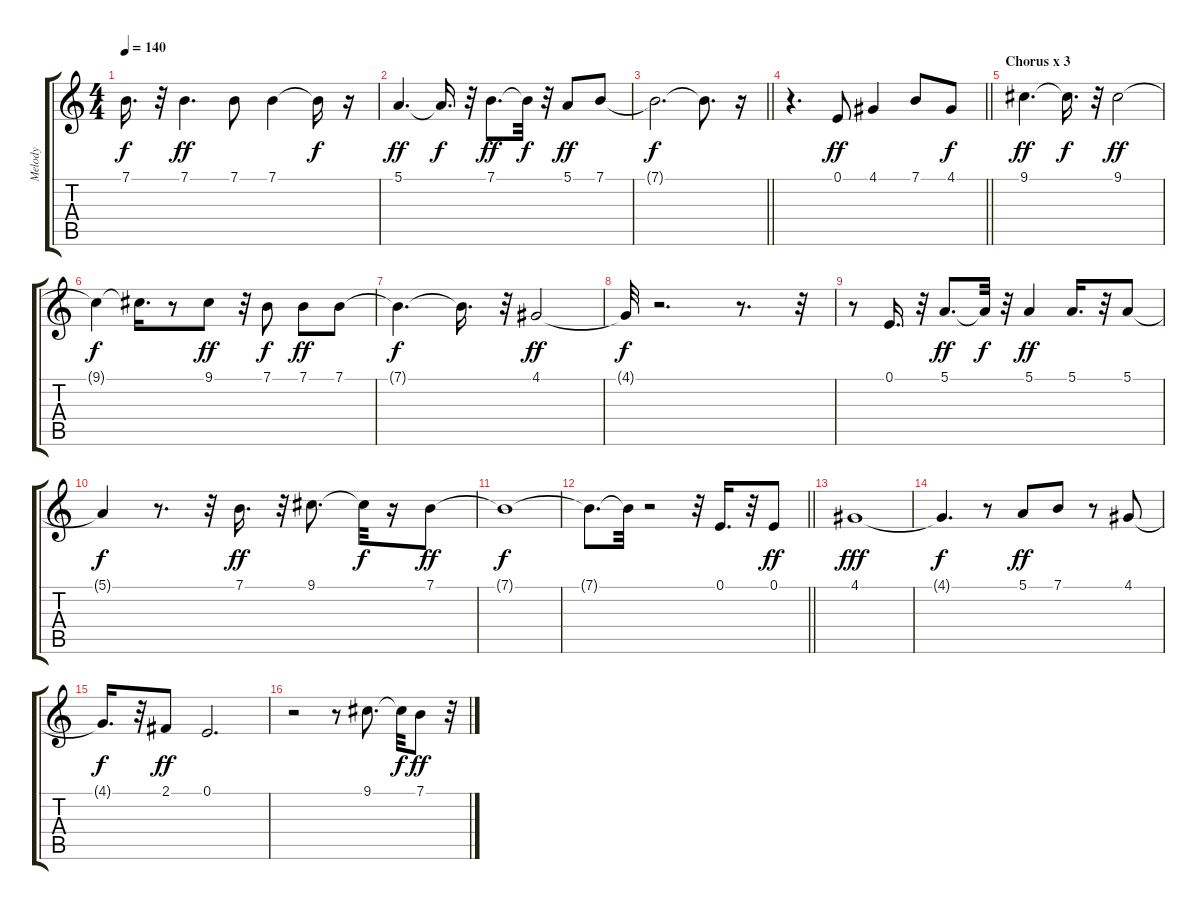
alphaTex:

\track ("Melody" "Melody") {instrument harmonica}
\staff {score tabs}
\tuning (E4 B3 G3 D3 A2 E2) {hide}
\ts (4 4)
\tempo 140
\clef g2
\ks c
7.1.16{d dy f} r.32 7.1.4{d dy ff} 7.1.8 7.1.4 7.1{t}.16{dy f} r.16 |
5.1.4{d dy ff} 5.1{t}.16{d dy f} r.32 7.1.8{d dy ff} 7.1{t}.32{dy f} r.32 5.1.8{dy ff} 7.1.8 |
\barLineRight lightlight
7.1{t}.2{d dy f} 7.1{t}.8{d} r.16 |
\section ("" "")
\barLineRight lightlight
r.4{d} 0.1.8{dy ff} 4.1.4 7.1.8 4.1.8{dy f} |
\section ("" "Chorus x 3 ")
9.1.4{d dy ff} 9.1{t}.16{d dy f} r.32 9.1.2{dy ff} |
9.1{t}.4{dy f} 9.1{t}.16{d} r.8 9.1.8{dy ff} r.32 7.1.8{dy f} 7.1.8{dy ff} 7.1.8 |
7.1{t}.4{d dy f} 7.1{t}.16{d} r.32 4.1.2{dy ff} |
4.1{t}.32{dy f} r.2{d} r.8{d} r.32 |
r.8 0.1.16{d} r.32 5.1.8{d dy ff} 5.1{t}.32{dy f} r.32 5.1.4{dy ff} 5.1.16{d} r.32 5.1.8 |
5.1{t}.4{dy f} r.8{d} r.32 7.1.16{d dy ff} r.32 9.1.8{d} 9.1{t}.32{dy f} r.16 7.1.8{dy ff} |
7.1{t}.1{dy f} |
\barLineRight lightlight
7.1{t}.8{d} 7.1{t}.32 r.2 r.32 0.1.16{d} r.32 0.1.8{dy ff} |
\section ("" "")
4.1.1{dy fff} |
4.1{t}.4{d dy f} r.8 5.1.8{dy ff} 7.1.8 r.8 4.1.8 |
4.1{t}.16{d dy f} r.32 2.1.8{dy ff} 0.1.2{d} |
r.2 r.8 9.1.8{d} 9.1{t}.32{dy f} 7.1.8{dy ff} r.32
